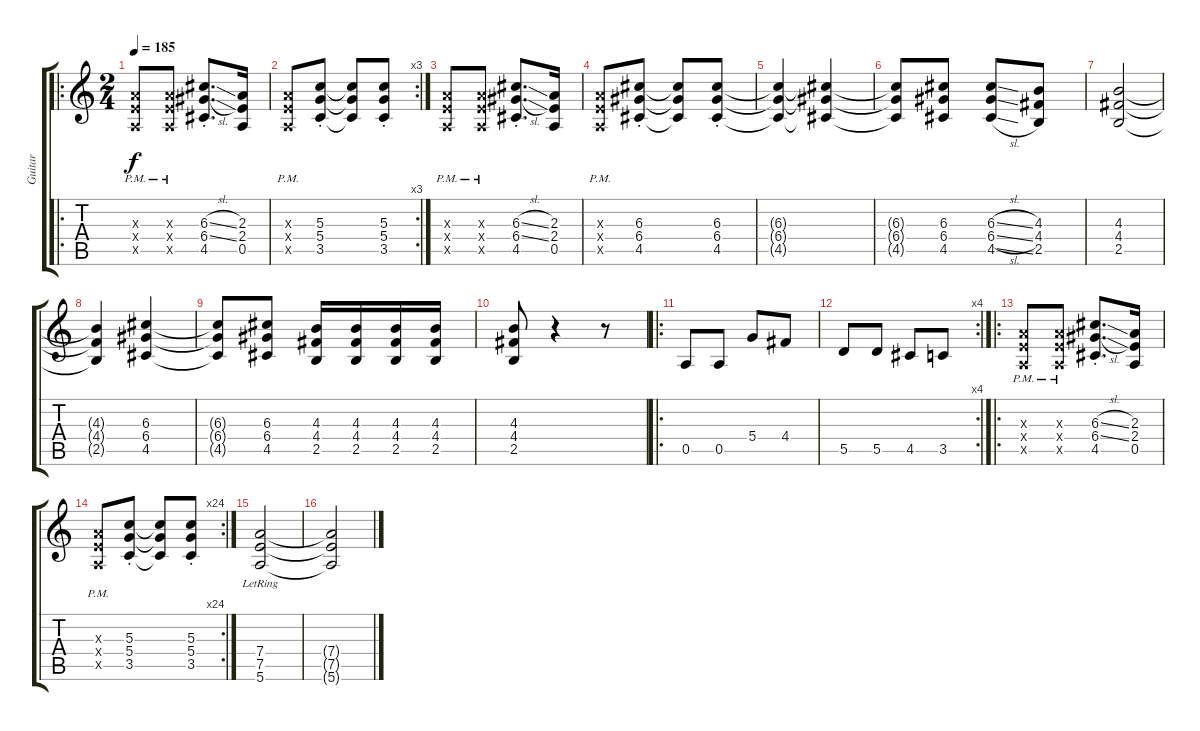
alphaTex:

\track ("Guitar" "Guitar") {instrument overdrivenguitar}
\staff {score tabs}
\tuning (E4 B3 G3 D3 A2 E2) {hide}
\ro
\ts (2 4)
\tempo 185
\clef g2
\ks c
(2.3{pm x} 2.4{pm x} 0.5{pm x}).8{dy f} (2.3{pm x} 2.4{pm x} 0.5{pm x}).8 (6.3{sl st} 6.4{sl st} 4.5).8{d} (2.3 2.4 0.5).16 |
\rc 3
(2.3{pm x} 2.4{pm x} 0.5{pm x}).8 (5.3{st} 5.4{st} 3.5).8 (5.3{t} 5.4{t} 3.5{t}).8 (5.3{st} 5.4{st} 3.5).8 |
(2.3{pm x} 2.4{pm x} 0.5{pm x}).8 (2.3{pm x} 2.4{pm x} 0.5{pm x}).8 (6.3{sl st} 6.4{sl st} 4.5).8{d} (2.3 2.4 0.5).16 |
(2.3{pm x} 2.4{pm x} 0.5{pm x}).8 (6.3{st} 6.4{st} 4.5).8 (6.3{t} 6.4{t} 4.5{t}).8 (6.3{st} 6.4{st} 4.5).8 |
(6.3{t} 6.4{t} 4.5{t}).4 (6.3{t} 6.4{t} 4.5{t}).4 |
(6.3{t} 6.4{t} 4.5{t}).8 (6.3 6.4 4.5).8 (6.3{sl} 6.4{sl} 4.5{sl}).8 (4.3 4.4 2.5).8 |
(4.3 4.4 2.5).2 |
(4.3{t} 4.4{t} 2.5{t}).4 (6.3 6.4 4.5).4 |
(6.3{t} 6.4{t} 4.5{t}).8 (6.3 6.4 4.5).8 (4.3 4.4 2.5).16 (4.3 4.4 2.5).16 (4.3 4.4 2.5).16 (4.3 4.4 2.5).16 |
(4.3 4.4 2.5).8 r.4 r.8 |
\ro
0.5.8 0.5.8 5.4.8 4.4.8 |
\rc 4
5.5.8 5.5.8 4.5.8 3.5.8 |
\ro
(2.3{pm x} 2.4{pm x} 0.5{pm x}).8 (2.3{pm x} 2.4{pm x} 0.5{pm x}).8 (6.3{sl st} 6.4{sl st} 4.5).8{d} (2.3 2.4 0.5).16 |
\rc 24
(2.3{pm x} 2.4{pm x} 0.5{pm x}).8 (5.3{st} 5.4{st} 3.5).8 (5.3{t} 5.4{t} 3.5{t}).8 (5.3{st} 5.4{st} 3.5).8 |
(7.4{lr} 7.5{lr} 5.6{lr}).2 |
(7.4{t} 7.5{t} 5.6{t}).2
